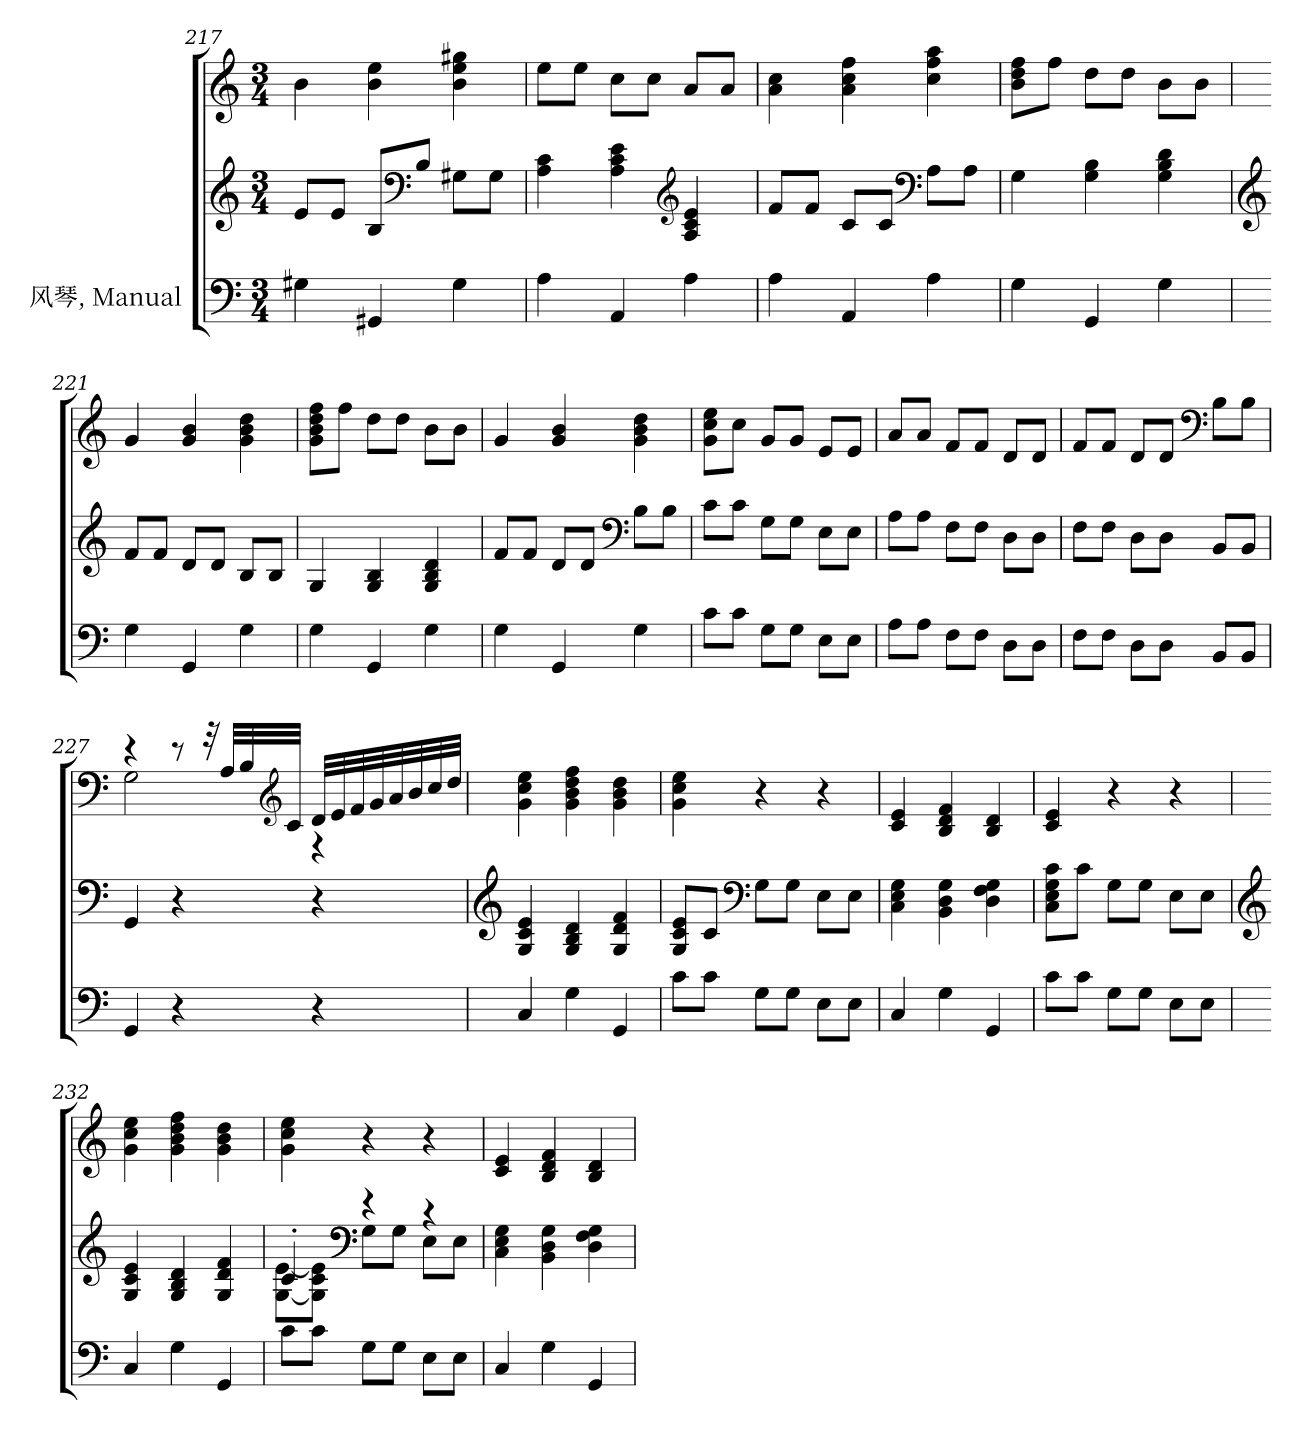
**kern	**kern	**kern
*part1	*part1	*part1
*staff3	*staff2	*staff1
*I"风琴, Manual	*	*
*clefF4	*clefG2	*clefG2
*k[]	*k[]	*k[]
*M3/4	*M3/4	*M3/4
=217	=217	=217
4G#X\	8e/L	4b\
.	8e/J	.
4GG#X/	8B/L	4b\ 4ee\
*	*clefF4	*
.	8B/J	.
4G#\	8G#X\L	4b\ 4ee\ 4gg#X\
.	8G#\J	.
!!LO:PB:g=z
=218	=218	=218
4A\	4A\ 4c\	8ee\L
.	.	8ee\J
4AA/	4A\ 4c\ 4e\	8cc\L
.	.	8cc\J
*	*clefG2	*
4A\	4A/ 4c/ 4e/	8a/L
.	.	8a/J
=219	=219	=219
4A\	8f/L	4a\ 4cc\
.	8f/J	.
4AA/	8c/L	4a\ 4cc\ 4ff\
.	8c/J	.
*	*clefF4	*
4A\	8A\L	4cc\ 4ff\ 4aa\
.	8A\J	.
=220	=220	=220
4G\	4G\	8b\ 8dd\ 8ff\L
.	.	8ff\J
4GG/	4G\ 4B\	8dd\L
.	.	8dd\J
4G\	4G\ 4B\ 4d\	8b\L
.	.	8b\J
=221	=221	=221
*	*clefG2	*
4G\	8f/L	4g/
.	8f/J	.
4GG/	8d/L	4g/ 4b/
.	8d/J	.
4G\	8B/L	4g\ 4b\ 4dd\
.	8B/J	.
=222	=222	=222
4G\	4G/	8g\ 8b\ 8dd\ 8ff\L
.	.	8ff\J
4GG/	4G/ 4B/	8dd\L
.	.	8dd\J
4G\	4G/ 4B/ 4d/	8b\L
.	.	8b\J
!!LO:LB:g=z
=223	=223	=223
4G\	8f/L	4g/
.	8f/J	.
4GG/	8d/L	4g/ 4b/
.	8d/J	.
*	*clefF4	*
4G\	8B\L	4g\ 4b\ 4dd\
.	8B\J	.
=224	=224	=224
8c\L	8c\L	8g\ 8cc\ 8ee\L
8c\J	8c\J	8cc\J
8G\L	8G\L	8g/L
8G\J	8G\J	8g/J
8E\L	8E\L	8e/L
8E\J	8E\J	8e/J
=225	=225	=225
8A\L	8A\L	8a/L
8A\J	8A\J	8a/J
8F\L	8F\L	8f/L
8F\J	8F\J	8f/J
8D\L	8D\L	8d/L
8D\J	8D\J	8d/J
=226	=226	=226
8F\L	8F\L	8f/L
8F\J	8F\J	8f/J
8D\L	8D\L	8d/L
8D\J	8D\J	8d/J
*	*	*clefF4
8BB/L	8BB/L	8B\L
8BB/J	8BB/J	8B\J
=227	=227	=227
*	*	*^
4GG/	4GG/	4r	2G\
4r	4r	8r	.
.	.	32r	.
.	.	32A/LLL	.
.	.	32B/	.
*	*	*clefG2	*
.	.	32c/JJJ	.
4r	4r	32d/LLL	4r
.	.	32e/	.
.	.	32f/	.
.	.	32g/	.
.	.	32a/	.
.	.	32b/	.
.	.	32cc/	.
.	.	32dd/JJJ	.
*	*	*v	*v
!!LO:LB:g=z
=228	=228	=228
*	*clefG2	*
4C/	4G/ 4c/ 4e/	4g\ 4cc\ 4ee\
4G\	4G/ 4B/ 4d/	4g\ 4b\ 4dd\ 4ff\
4GG/	4G/ 4d/ 4f/	4g\ 4b\ 4dd\
=229	=229	=229
8c\L	8G/ 8c/ 8e/L	4g\ 4cc\ 4ee\
8c\J	8c/J	.
*	*clefF4	*
8G\L	8G\L	4r
8G\J	8G\J	.
8E\L	8E\L	4r
8E\J	8E\J	.
=230	=230	=230
4C/	4C\ 4E\ 4G\	4c/ 4e/
4G\	4BB\ 4D\ 4G\	4B/ 4d/ 4f/
4GG/	4D\ 4F\ 4G\	4B/ 4d/
=231	=231	=231
8c\L	8C\ 8E\ 8G\ 8c\L	4c/ 4e/
8c\J	8c\J	.
8G\L	8G\L	4r
8G\J	8G\J	.
8E\L	8E\L	4r
8E\J	8E\J	.
=232	=232	=232
*	*clefG2	*
4C/	4G/ 4c/ 4e/	4g\ 4cc\ 4ee\
4G\	4G/ 4B/ 4d/	4g\ 4b\ 4dd\ 4ff\
4GG/	4G/ 4d/ 4f/	4g\ 4b\ 4dd\
=233	=233	=233
*	*^	*
8c\L	4c'/	[8G\ [8e\L	4g\ 4cc\ 4ee\
8c\J	.	8G\] 8c\ 8e\]J	.
*	*clefF4	*	*
8G\L	4r	8G\L	4r
8G\J	.	8G\J	.
8E\L	4r	8E\L	4r
8E\J	.	8E\J	.
*	*v	*v	*
!!LO:LB:g=z
=234	=234	=234
4C/	4C\ 4E\ 4G\	4c/ 4e/
4G\	4BB\ 4D\ 4G\	4B/ 4d/ 4f/
4GG/	4D\ 4F\ 4G\	4B/ 4d/
=	=	=
*-	*-	*-
